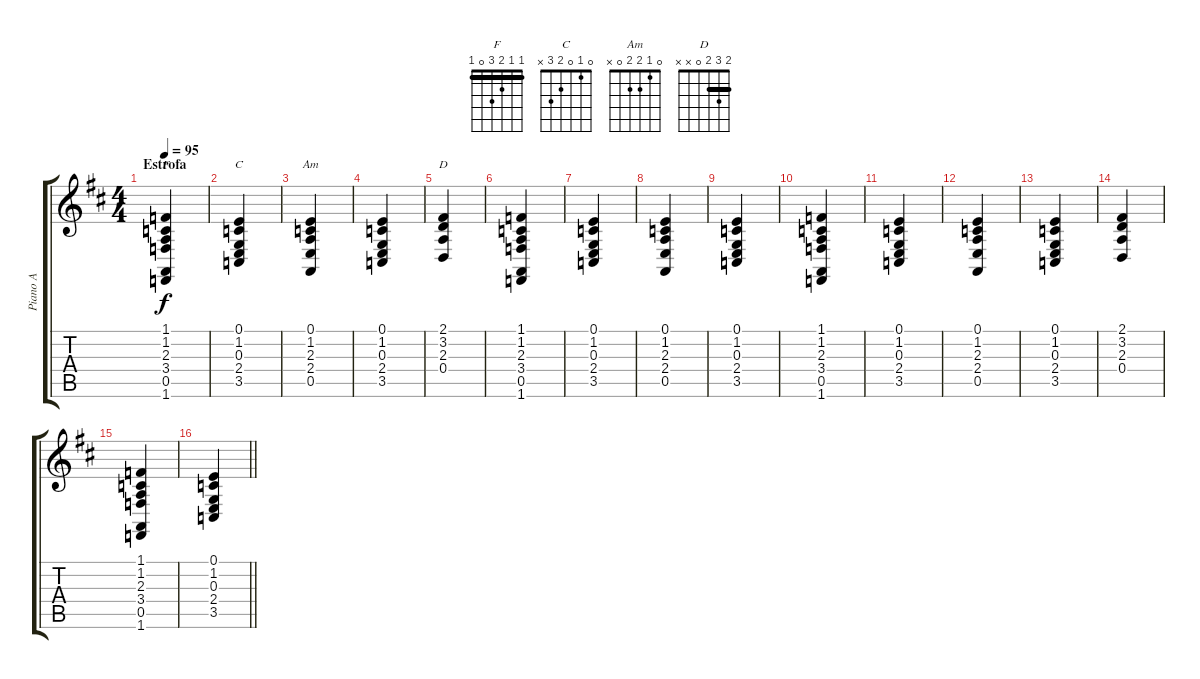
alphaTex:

\track ("Piano A" "Piano A") {instrument electricpiano1 bank 4}
\staff {score tabs}
\tuning (E4 B3 G3 D3 A2 E2) {hide}
\chord ("F" 1 1 2 3 0 1) {barre 1}
\chord ("C" 0 1 0 2 3 x)
\chord ("Am" 0 1 2 2 0 x)
\chord ("D" 2 3 2 0 x x) {barre 2}
\ts (4 4)
\section ("" "Estrofa")
\tempo 95
\clef g2
\ks d
(1.1 1.2 2.3 3.4 0.5 1.6).4{ch "F" dy f} |
(0.1 1.2 0.3 2.4 3.5).4{ch "C"} |
(0.1 1.2 2.3 2.4 0.5).4{ch "Am"} |
(0.1 1.2 0.3 2.4 3.5).4 |
(2.1 3.2 2.3 0.4).4{ch "D"} |
(1.1 1.2 2.3 3.4 0.5 1.6).4 |
(0.1 1.2 0.3 2.4 3.5).4 |
(0.1 1.2 2.3 2.4 0.5).4 |
(0.1 1.2 0.3 2.4 3.5).4 |
(1.1 1.2 2.3 3.4 0.5 1.6).4 |
(0.1 1.2 0.3 2.4 3.5).4 |
(0.1 1.2 2.3 2.4 0.5).4 |
(0.1 1.2 0.3 2.4 3.5).4 |
(2.1 3.2 2.3 0.4).4 |
(1.1 1.2 2.3 3.4 0.5 1.6).4 |
\barLineRight lightlight
(0.1 1.2 0.3 2.4 3.5).4
